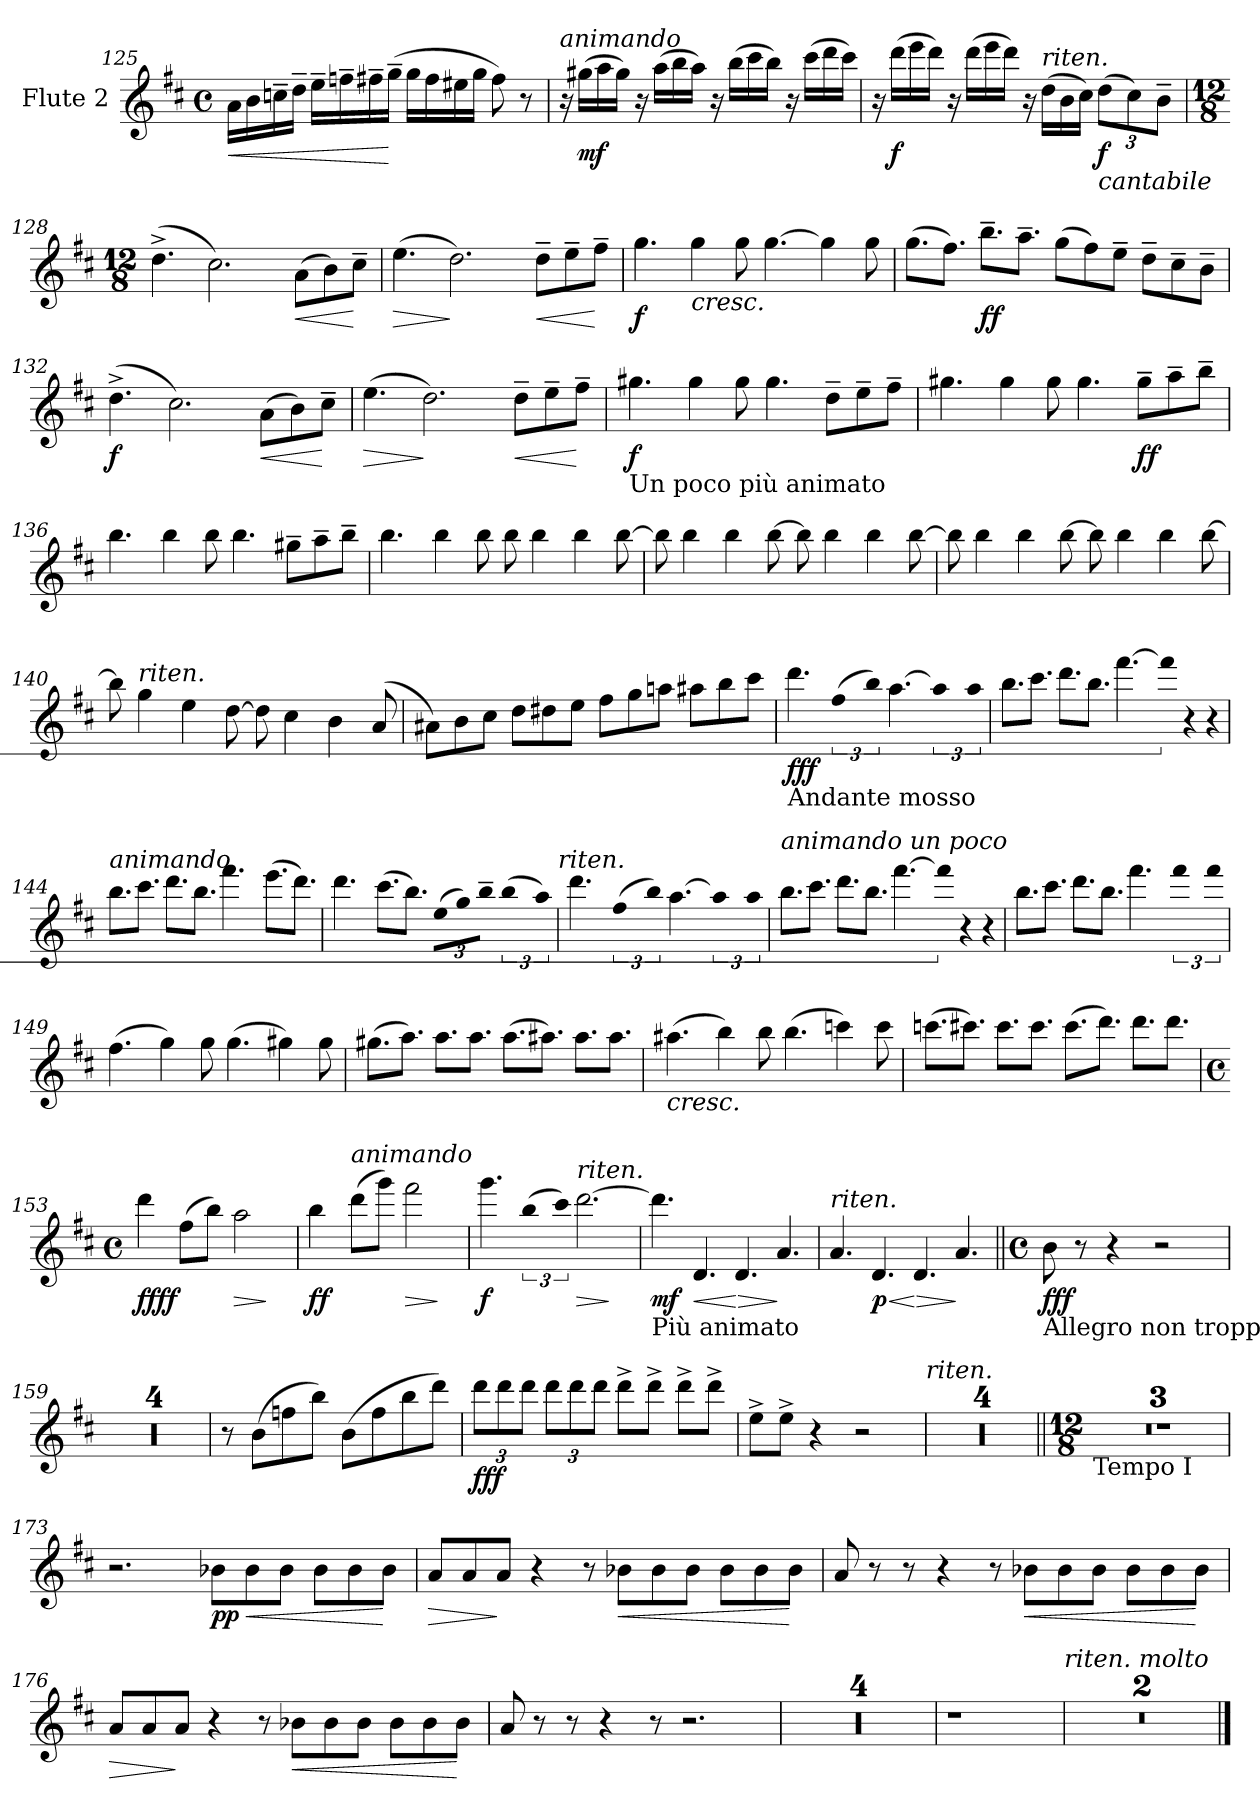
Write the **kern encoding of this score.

**kern	**dynam
*part1	*part1
*staff1	*staff1
*I"Flute 2	*
*I'Fl	*
*clefG2	*
*k[f#c#]	*
*M4/4	*
*met(c)	*
=125	=125
!	!LO:HP:b
16a\LL	<
16b\	.
16ccn~\	.
16dd~\JJ	.
16ee~\LL	.
16ffn~\	.
16ff#X~\	.
(16gg~\JJ	[
16gg\LL	.
16ff#\	.
16ee#X\	.
16gg\JJ	.
8ff#\)	.
8r	.
=126	=126
!LO:TX:a:i:t=animando	!
16r	.
(16gg#X\LL	mf
16aa\	.
16gg#\JJ)	.
16r	.
(16aa\LL	.
16bb\	.
16aa\JJ)	.
16r	.
(16bb\LL	.
16ccc#\	.
16bb\JJ)	.
16r	.
(16ccc#\LL	.
16ddd\	.
16ccc#\JJ)	.
=127	=127
16r	.
(16ddd\LL	f
16eee\	.
16ddd\JJ)	.
16r	.
(16ddd\LL	.
16eee\	.
16ddd\JJ)	.
16r	.
!LO:TX:a:i:t=riten.	!
(16dd\LL	.
16b\	.
16cc#\JJ)	.
!LO:TX:b:i:t=cantabile	!
(12dd\L	f
12cc#\)	.
12b~\J	.
=128	=128
*M12/8	*
(4.dd^\	.
2.cc#\)	.
!	!LO:HP:b
(8a\L	<
8b\)	.
8cc#~\J	[
=129	=129
!	!LO:HP:b
(4.ee\	>
2.dd\)	]
!	!LO:HP:b
8dd~\L	<
8ee~\	.
8ff#~\J	[
=130	=130
4.gg\	f
!LO:TX:b:i:t=cresc.	!
4gg\	.
8gg\	.
[4.gg\	.
4gg\]	.
8gg\	.
=131	=131
(8.gg\L	.
8.ff#\J)	.
8.bb~\L	ff
8.aa~\J	.
(8gg\L	.
8ff#\)	.
8ee~\J	.
8dd~\L	.
8cc#~\	.
8b~\J	.
=132	=132
(4.dd^\	f
2.cc#\)	.
!	!LO:HP:b
(8a\L	<
8b\)	.
8cc#~\J	[
=133	=133
!	!LO:HP:b
(4.ee\	>
2.dd\)	]
!	!LO:HP:b
8dd~\L	<
8ee~\	.
8ff#~\J	[
=134	=134
!LO:TX:b:t=Un poco più animato	!
4.gg#X\	f
4gg#\	.
8gg#\	.
4.gg#\	.
8dd~\L	.
8ee~\	.
8ff#~\J	.
=135	=135
4.gg#X\	.
4gg#\	.
8gg#\	.
4.gg#\	.
8gg#~\L	ff
8aa~\	.
8bb~\J	.
=136	=136
4.bb\	.
4bb\	.
8bb\	.
4.bb\	.
8gg#X~\L	.
8aa~\	.
8bb~\J	.
=137	=137
4.bb\	.
4bb\	.
8bb\	.
8bb\	.
4bb\	.
4bb\	.
[8bb\	.
=138	=138
8bb\]	.
4bb\	.
4bb\	.
[8bb\	.
8bb\]	.
4bb\	.
4bb\	.
[8bb\	.
=139	=139
8bb\]	.
4bb\	.
4bb\	.
[8bb\	.
8bb\]	.
4bb\	.
4bb\	.
[8bb\	.
=140	=140
8bb\]	.
!LO:TX:a:i:t=riten.	!
4gg\	.
4ee\	.
[8dd\	.
8dd\]	.
4cc#\	.
4b\	.
(8a/	.
=141	=141
8a#X\L)	.
8b\	.
8cc#\J	.
8dd\L	.
8dd#X\	.
8ee\J	.
8ff#\L	.
8gg\	.
8aan\J	.
8aa#X\L	.
8bb\	.
8ccc#\J	.
=142	=142
!LO:TX:b:t=Andante mosso	!
!LO:N:vis=4.	!
4ddd\	fff
!LO:N:vis=4	!
(6ff#\	.
!LO:N:vis=8	!
12bb\)	.
!LO:N:vis=4.	!
[4aa\	.
!LO:N:vis=4	!
6aa\]	.
!LO:N:vis=8	!
12aa\	.
=143	=143
!LO:N:vis=8.	!
8bb\L	.
!LO:N:vis=8.	!
8ccc#\J	.
!LO:N:vis=8.	!
8ddd\L	.
!LO:N:vis=8.	!
8bb\J	.
!LO:N:vis=4.	!
[4fff#\	.
!LO:N:vis=8	!
12fff#\]	.
!LO:N:vis=8	!
12r	.
!LO:N:vis=8	!
12r	.
=144	=144
!LO:TX:a:i:t=animando	!
!LO:N:vis=8.	!
8bb\L	.
!LO:N:vis=8.	!
8ccc#\J	.
!LO:N:vis=8.	!
8ddd\L	.
!LO:N:vis=8.	!
8bb\J	.
!LO:N:vis=4.	!
4fff#\	.
!LO:N:vis=8.	!
(8eee\L	.
!LO:N:vis=8.	!
8ddd\J)	.
=145	=145
!LO:N:vis=4.	!
4ddd\	.
!LO:N:vis=8.	!
(8ccc#\L	.
!LO:N:vis=8.	!
8bb\J)	.
!LO:N:vis=8	!
(12ee\L	.
!LO:N:vis=8	!
12gg\)	.
!LO:N:vis=8	!
12bb~\J	.
!LO:N:vis=4	!
(6bb\	.
!LO:N:vis=8	!
12aa\)	.
!LO:TX:a:i:t=riten.	!
=146	=146
!LO:N:vis=4.	!
4ddd\	.
!LO:N:vis=4	!
(6ff#\	.
!LO:N:vis=8	!
12bb\)	.
!LO:N:vis=4.	!
[4aa\	.
!LO:N:vis=4	!
6aa\]	.
!LO:N:vis=8	!
12aa\	.
=147	=147
!LO:TX:a:i:t=animando un poco	!
!LO:N:vis=8.	!
8bb\L	.
!LO:N:vis=8.	!
8ccc#\J	.
!LO:N:vis=8.	!
8ddd\L	.
!LO:N:vis=8.	!
8bb\J	.
!LO:N:vis=4.	!
[4fff#\	.
!LO:N:vis=8	!
12fff#\]	.
!LO:N:vis=8	!
12r	.
!LO:N:vis=8	!
12r	.
=148	=148
!LO:N:vis=8.	!
8bb\L	.
!LO:N:vis=8.	!
8ccc#\J	.
!LO:N:vis=8.	!
8ddd\L	.
!LO:N:vis=8.	!
8bb\J	.
!LO:N:vis=4.	!
4fff#\	.
!LO:N:vis=4	!
6fff#\	.
!LO:N:vis=8	!
12fff#\	.
=149	=149
(4.ff#\	.
4gg\)	.
8gg\	.
(4.gg\	.
4gg#X\)	.
8gg#\	.
=150	=150
(8.gg#X\L	.
8.aa\J)	.
8.aa\L	.
8.aa\J	.
(8.aa\L	.
8.aa#X\J)	.
8.aa#\L	.
8.aa#\J	.
=151	=151
!LO:TX:b:i:t=cresc.	!
(4.aa#X\	.
4bb\)	.
8bb\	.
(4.bb\	.
4cccn\)	.
8ccc\	.
=152	=152
(8.cccn\L	.
8.ccc#X\J)	.
8.ccc#\L	.
8.ccc#\J	.
(8.ccc#\L	.
8.ddd\J)	.
8.ddd\L	.
8.ddd\J	.
=153	=153
*M4/4	*
*met(c)	*
*MM72	*
4ddd\	ffff
(8ff#\L	.
8bb\J)	.
!	!LO:HP:b
2aa\	>
.	]
=154	=154
4bb\	ff
!LO:TX:a:i:t=animando	!
(8ddd\L	.
8ggg\J)	.
!	!LO:HP:b
2fff#\	>
.	]
=155	=155
!LO:N:vis=4.	!
4ggg\	f
!LO:N:vis=4	!
(6bb\	.
!LO:N:vis=8	!
12ccc#\)	.
!LO:TX:a:i:t=riten.	!
!LO:N:vis=2.	!LO:HP:b
[2ddd\	>
.	]
=156	=156
!LO:TX:b:t=Più animato	!
!LO:N:vis=4.	!
4ddd\]	mf
!LO:N:vis=4.	!LO:HP:b
4d/	<
!LO:N:vis=4.	!LO:HP:n=1:b
4d/	[ >
!LO:N:vis=4.	!
4a/	]
=157	=157
!LO:TX:a:i:t=riten.	!
!LO:N:vis=4.	!
4a/	.
!LO:N:vis=4.	!LO:HP:b
4d/	< p
!LO:N:vis=4.	!LO:HP:n=1:b
4d/	[ >
!LO:N:vis=4.	!
4a/	]
=158||	=158||
*M4/4	*
*met(c)	*
!LO:TX:b:t=Allegro non troppo	!
8b\	fff
8r	.
4r	.
2r	.
=159	=159
1r	.
=160	=160
1r	.
=161	=161
1r	.
=162	=162
1r	.
=163	=163
8r	.
(8b\L	.
8ffn\	.
8bb\J)	.
(8b\L	.
8ff\	.
8bb\	.
8ddd\J)	.
=164	=164
12ddd\L	fff
12ddd\	.
12ddd\J	.
12ddd\L	.
12ddd\	.
12ddd\J	.
8ddd^\L	.
8ddd^\J	.
8ddd^\L	.
8ddd^\J	.
=165	=165
8ee^\L	.
8ee^\J	.
4r	.
2r	.
!LO:TX:a:i:t=riten.	!
=166	=166
1r	.
=167	=167
1r	.
=168	=168
1r	.
=169	=169
1r	.
=170||	=170||
*M12/8	*
!LO:TX:b:t=Tempo I	!
1.r	.
=171	=171
1.r	.
=172	=172
1.r	.
=173	=173
2.r	.
8b-X\L	pp
!	!LO:HP:b
8b-\	<
8b-\J	.
8b-\L	.
8b-\	.
8b-\J	[
=174	=174
!	!LO:HP:b
8a/L	>
8a/	.
8a/J	]
4r	.
8r	.
!	!LO:HP:b
8b-X\L	<
8b-\	.
8b-\J	.
8b-\L	.
8b-\	.
8b-\J	[
=175	=175
8a/	.
8r	.
8r	.
4r	.
8r	.
!	!LO:HP:b
8b-X\L	<
8b-\	.
8b-\J	.
8b-\L	.
8b-\	.
8b-\J	[
=176	=176
!	!LO:HP:b
8a/L	>
8a/	.
8a/J	]
4r	.
8r	.
!	!LO:HP:b
8b-X\L	<
8b-\	.
8b-\J	.
8b-\L	.
8b-\	.
8b-\J	[
=177	=177
8a/	.
8r	.
8r	.
4r	.
8r	.
2.r	.
=178	=178
1.r	.
=179	=179
1.r	.
=180	=180
1.r	.
=181	=181
1.r	.
=182	=182
1r	.
!LO:TX:a:i:t=riten. molto	!
=183	=183
1.r	.
=184	=184
1.r;<	.
==	==
*-	*-
